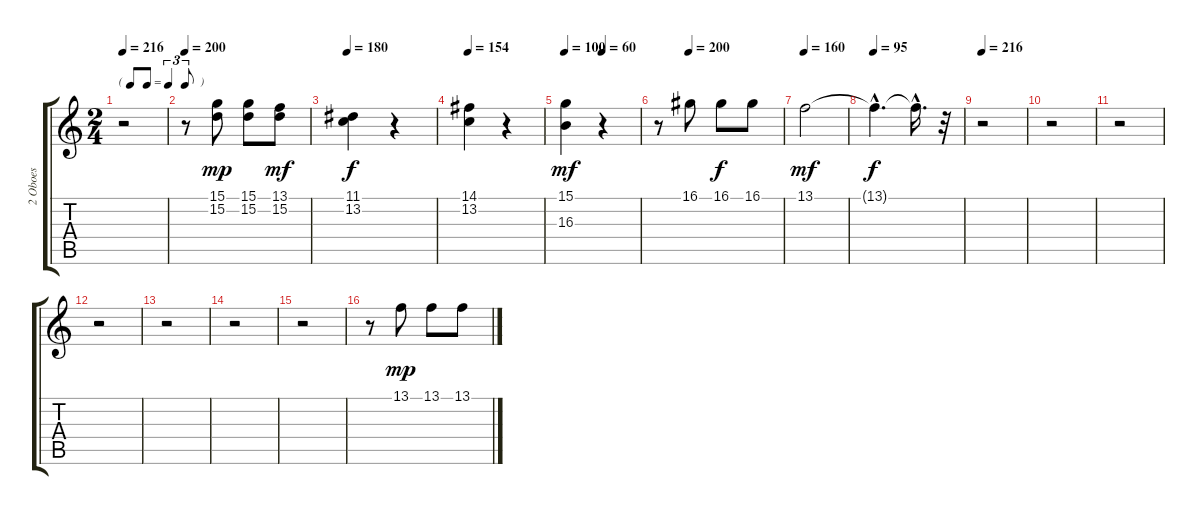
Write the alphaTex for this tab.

\track ("2 Oboes" "2 Oboes") {instrument oboe}
\staff {score tabs}
\tuning (E4 B3 G3 D3 A2 E2) {hide}
\ts (2 4)
\tf triplet8th
\tempo 216
\clef g2
\ks c
r.2{dy mp} |
\tempo 200
r.8 (15.1 15.2).8 (15.1 15.2).8 (13.1 15.2).8{dy mf} |
\tempo 180
(11.1 13.2).4{dy f} r.4 |
\tempo 154
(14.1 13.2).4 r.4 |
\tempo 100
\tempo (60 0.5)
(15.1 16.3).4{dy mf} r.4 |
\tempo (200 0.25)
r.8 16.1.8 16.1.8{dy f} 16.1.8 |
\tempo 160
13.1.2{dy mf} |
\tempo 95
13.1{hac t}.4{d dy f} 13.1{hac t}.16{d} r.32 |
\tempo 216
r.2 |
r.2 |
r.2 |
r.2 |
r.2 |
r.2 |
r.2 |
r.8 13.1.8{dy mp} 13.1.8 13.1.8
